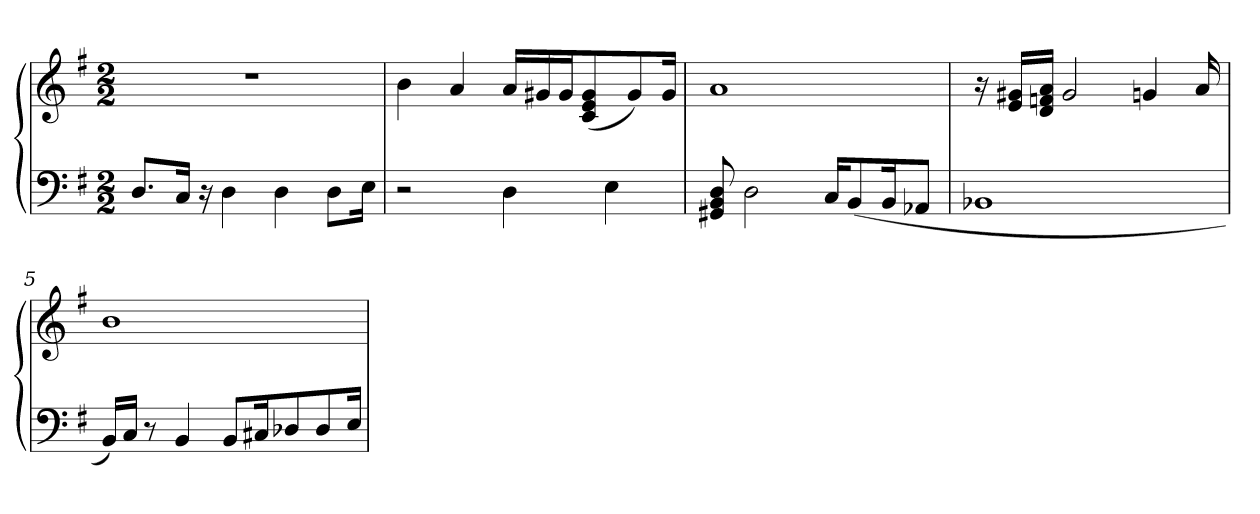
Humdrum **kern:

**kern	**kern
*part1	*part1
*staff2	*staff1
*clefF4	*clefG2
*k[f#]	*k[f#]
*M2/2	*M2/2
=1	=1
8.D/L	1r
16C/Jk	.
16r	.
4D	.
4D	.
8D\L	.
16E\Jk	.
=2	=2
2r	4b
.	4a
4D	16a/LL
.	16g#X/
.	16g#/J
.	(8c/ 8e/ 8g#/
4E	.
.	8g#/)
.	16g#/Jk
=3	=3
8GG#X 8BB 8D	1a
2D	.
16C/KL	.
(8BB/	.
16BB/K	.
8AA-X/J	.
=4	=4
1BB-X	16r
.	16e/ 16g#X/LL
.	16d/ 16fn/ 16a/JJ
.	2g#
.	4gn
.	16a
=5	=5
16BB/LL)	1b
16C/JJ	.
8r	.
4BB	.
8BB/L	.
16C#X/K	.
8D-X/	.
8D-/	.
16E/Jk	.
=	=
*-	*-
